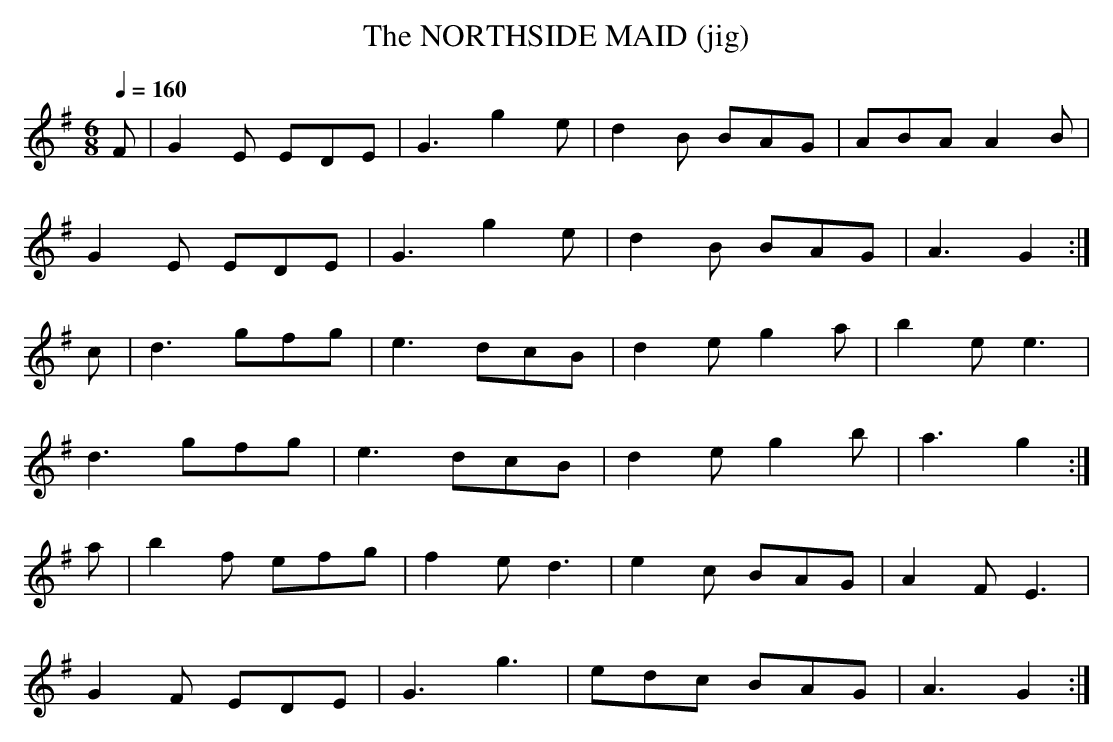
X:1
T:NORTHSIDE MAID (jig), The
Q:1/4=160
M:6/8
L:1/8
K:G
F|G2E EDE|G3 g2e|d2B BAG|ABA A2B|
G2E EDE|G3 g2e|d2B BAG|A3G2 :|
c|d3 gfg|e3 dcB|d2e g2a|b2e e3|
d3 gfg|e3 dcB|d2e g2b|a3g2 :|
a|b2f efg|f2e d3|e2c BAG|A2F E3|
G2F EDE|G3 g3|edc BAG|A3G2 :|
